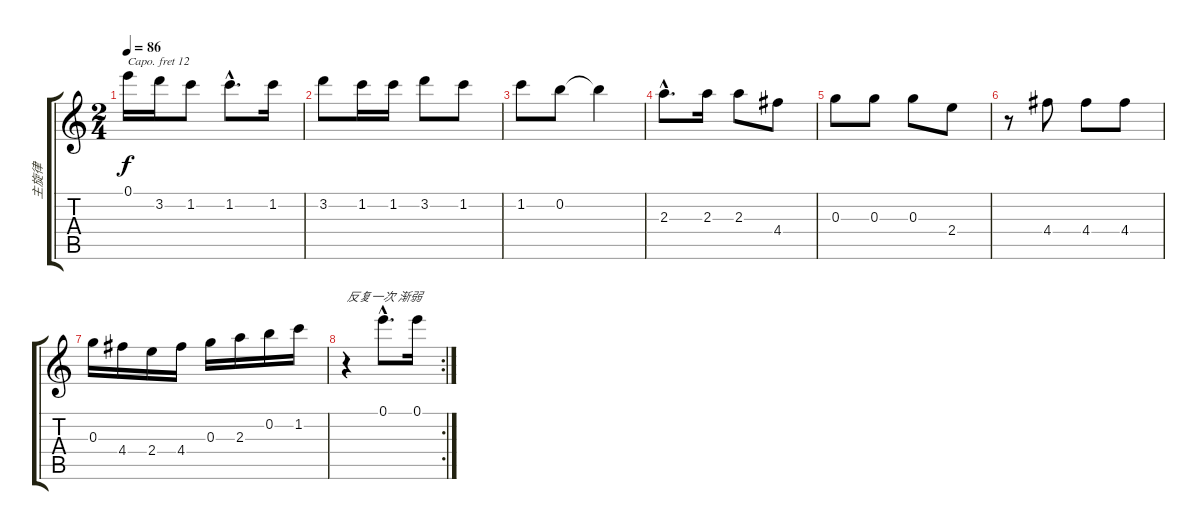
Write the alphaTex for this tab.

\track ("主旋律" "主旋律") {instrument acousticguitarnylon}
\staff {score tabs}
\capo 12
\tuning (E4 B3 G3 D3 A2 E2) {hide}
\ts (2 4)
\tempo 86
\clef g2
\ks c
0.1.16{dy f} 3.2.16 1.2.8 1.2{hac}.8{d} 1.2.16 |
3.2.8 1.2.16 1.2.16 3.2.8 1.2.8 |
1.2.8 0.2.8 0.2{t}.4 |
2.3{hac}.8{d} 2.3.16 2.3.8 4.4.8 |
0.3.8 0.3.8 0.3.8 2.4.8 |
r.8 4.4.8 4.4.8 4.4.8 |
0.3.16 4.4.16 2.4.16 4.4.16 0.3.16 2.3.16 0.2.16 1.2.16 |
\rc 2
r.4{txt "反复一次 渐弱"} 0.1{hac}.8{d} 0.1.16
